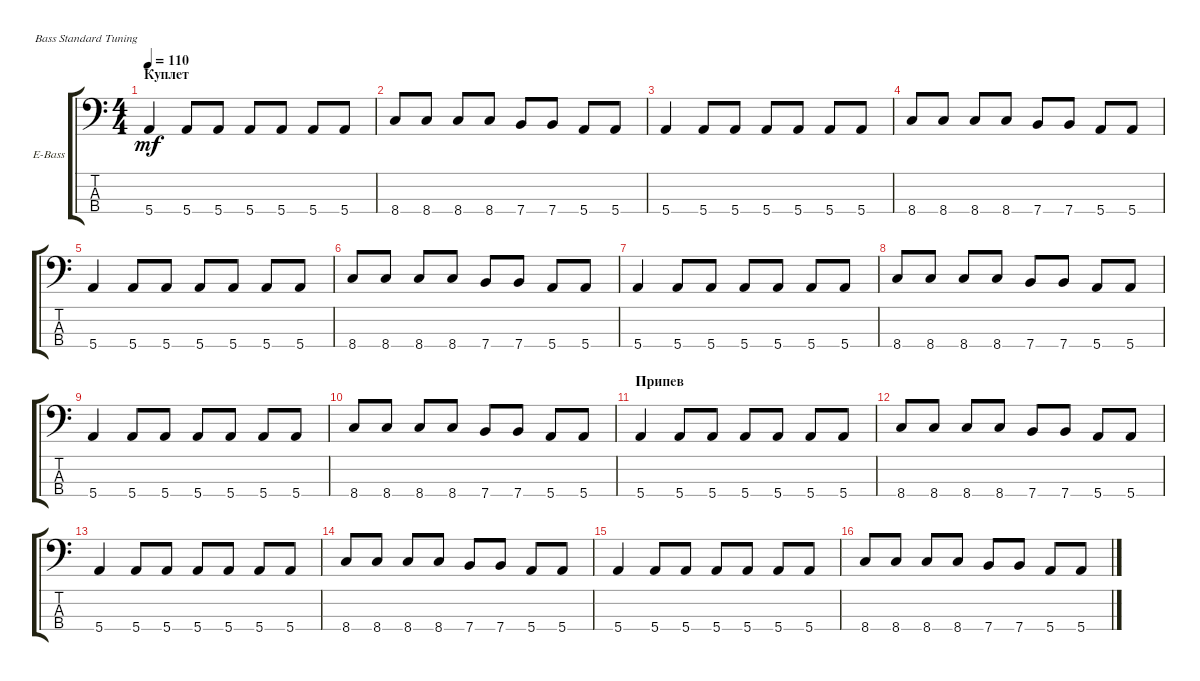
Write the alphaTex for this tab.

\defaultSystemsLayout 4
\bracketExtendMode groupsimilarinstruments
\firstSystemTrackNameOrientation horizontal
\otherSystemsTrackNameOrientation horizontal
\track ("А. Андреев" "E-Bass") {instrument electricbassfinger}
\staff {score tabs}
\tuning (G2 D2 A1 E1)
\ts (4 4)
\section ("" "Куплет")
\tempo 110
\clef f4
\ks c
5.4.4{dy mf} 5.4.8 5.4.8 5.4.8 5.4.8 5.4.8 5.4.8 |
8.4.8 8.4.8 8.4.8 8.4.8 7.4.8 7.4.8 5.4.8 5.4.8 |
5.4.4 5.4.8 5.4.8 5.4.8 5.4.8 5.4.8 5.4.8 |
8.4.8 8.4.8 8.4.8 8.4.8 7.4.8 7.4.8 5.4.8 5.4.8 |
5.4.4 5.4.8 5.4.8 5.4.8 5.4.8 5.4.8 5.4.8 |
8.4.8 8.4.8 8.4.8 8.4.8 7.4.8 7.4.8 5.4.8 5.4.8 |
5.4.4 5.4.8 5.4.8 5.4.8 5.4.8 5.4.8 5.4.8 |
8.4.8 8.4.8 8.4.8 8.4.8 7.4.8 7.4.8 5.4.8 5.4.8 |
5.4.4 5.4.8 5.4.8 5.4.8 5.4.8 5.4.8 5.4.8 |
8.4.8 8.4.8 8.4.8 8.4.8 7.4.8 7.4.8 5.4.8 5.4.8 |
\section ("" "Припев")
5.4.4 5.4.8 5.4.8 5.4.8 5.4.8 5.4.8 5.4.8 |
8.4.8 8.4.8 8.4.8 8.4.8 7.4.8 7.4.8 5.4.8 5.4.8 |
5.4.4 5.4.8 5.4.8 5.4.8 5.4.8 5.4.8 5.4.8 |
8.4.8 8.4.8 8.4.8 8.4.8 7.4.8 7.4.8 5.4.8 5.4.8 |
5.4.4 5.4.8 5.4.8 5.4.8 5.4.8 5.4.8 5.4.8 |
8.4.8 8.4.8 8.4.8 8.4.8 7.4.8 7.4.8 5.4.8 5.4.8
